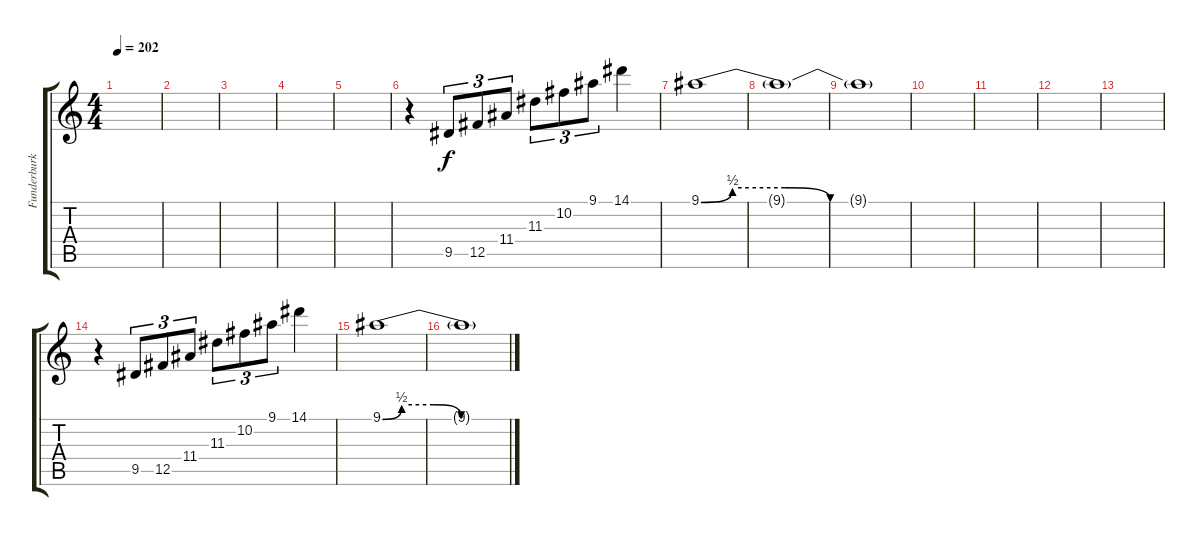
\track ("Funderburk Lead Left" "Funderburk") {instrument overdrivenguitar}
\staff {score tabs}
\tuning (Db4 Ab3 E3 B2 Gb2 B1) {hide}
\ts (4 4)
\tempo 202
\clef g2
\ks c
|
|
|
|
|
r.4 9.5.8{tu (3 2)} 12.5.8{tu (3 2)} 11.4.8{tu (3 2)} 11.3.8{tu (3 2)} 10.2.8{tu (3 2)} 9.1.8{tu (3 2)} 14.1.4 |
9.1{be (custom 0 0 9 2 24 2 37 0 60 0)}.1 |
9.1{t}.1 |
9.1{t}.1 |
|
|
|
|
r.4 9.5.8{tu (3 2)} 12.5.8{tu (3 2)} 11.4.8{tu (3 2)} 11.3.8{tu (3 2)} 10.2.8{tu (3 2)} 9.1.8{tu (3 2)} 14.1.4 |
9.1{be (custom 0 0 9 2 24 2 37 0 60 0)}.1 |
9.1{t}.1
